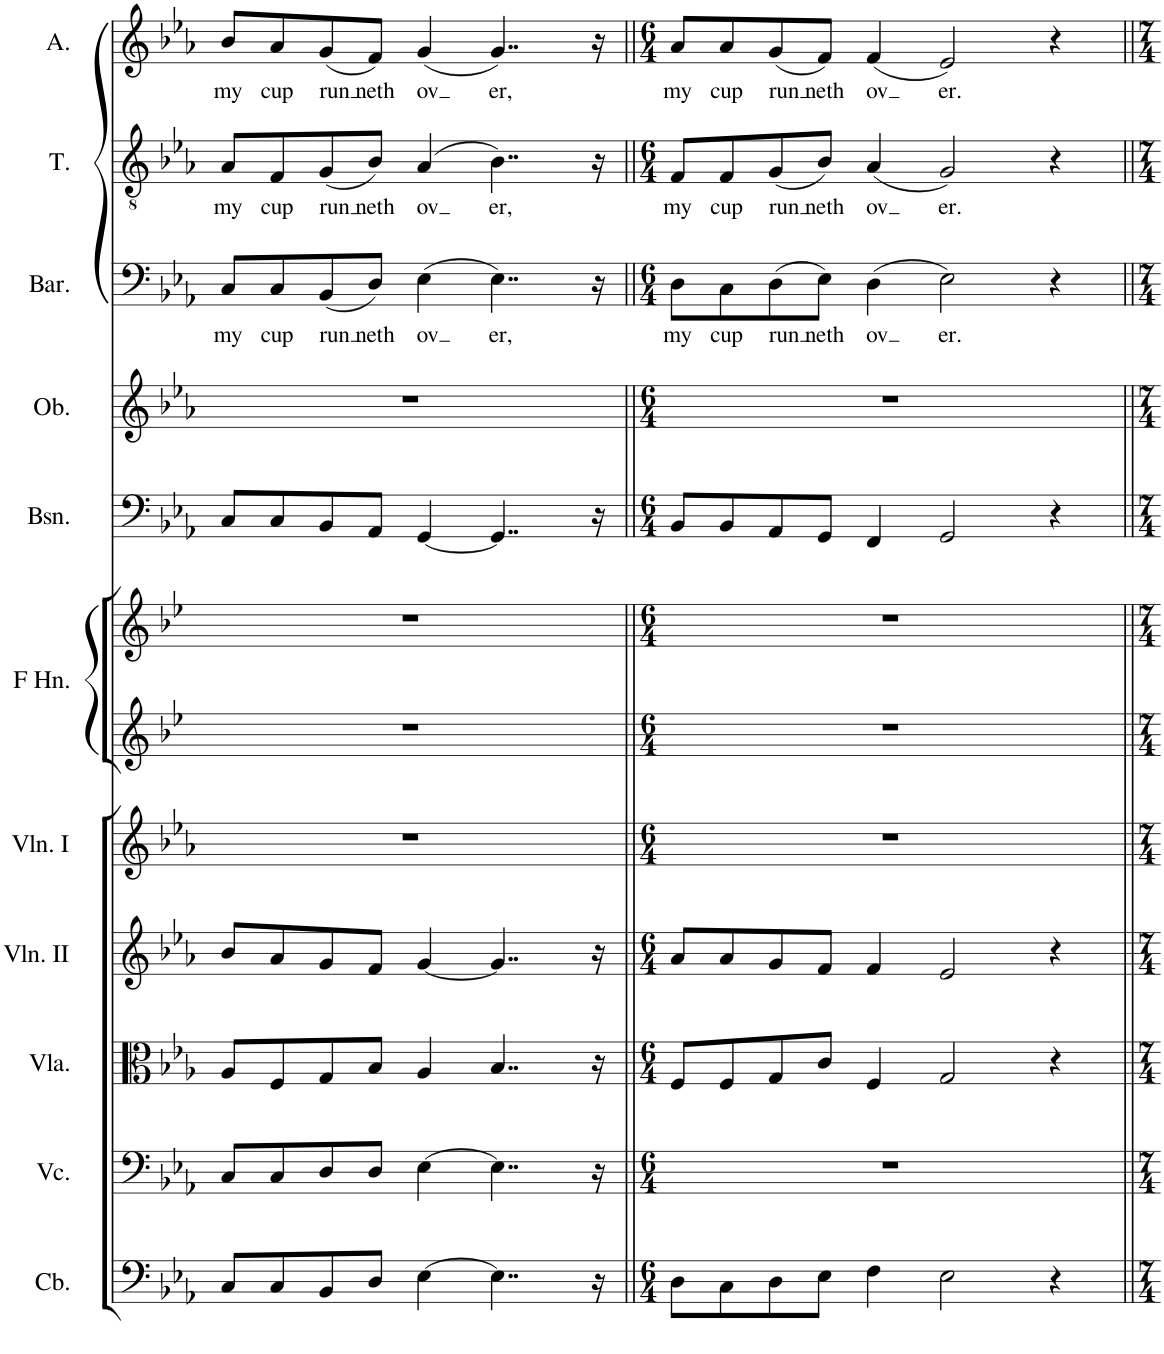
**kern	**kern	**kern	**kern	**kern	**kern	**kern	**kern	**kern	**kern	**text	**kern	**text	**kern	**text
*part11	*part10	*part9	*part8	*part7	*part6	*part6	*part5	*part4	*part3	*part3	*part2	*part2	*part1	*part1
*staff12	*staff11	*staff10	*staff9	*staff8	*staff7	*staff6	*staff5	*staff4	*staff3	*staff3	*staff2	*staff2	*staff1	*staff1
*I"Contrabasses	*I"Violoncellos	*I"Violas	*I"Violins II	*I"Violins I	*I"Horns in F	*	*I"Bassoons	*I"Oboes	*I"Baritone	*	*I"Tenor	*	*I"Alto	*
*I'Cb.	*I'Vc.	*I'Vla.	*I'Vln. II	*I'Vln. I	*	*	*I'Bsn.	*I'Ob.	*I'Bar.	*	*I'T.	*	*I'A.	*
!!LO:PB:g=z
*clefF4	*clefF4	*clefC3	*clefG2	*clefG2	*clefG2	*clefG2	*clefF4	*clefG2	*clefF4	*	*clefGv2	*	*clefG2	*
*Trd7c12	*	*	*	*	*Trd4c7	*Trd4c7	*	*	*	*	*	*	*	*
*k[b-e-a-]	*k[b-e-a-]	*k[b-e-a-]	*k[b-e-a-]	*k[b-e-a-]	*k[b-e-]	*k[b-e-]	*k[b-e-a-]	*k[b-e-a-]	*k[b-e-a-]	*	*k[b-e-a-]	*	*k[b-e-a-]	*
*M5/4	*M5/4	*M5/4	*M5/4	*M5/4	*M5/4	*M5/4	*M5/4	*M5/4	*M5/4	*	*M5/4	*	*M5/4	*
=48	=48	=48	=48	=48	=48	=48	=48	=48	=48	=48	=48	=48	=48	=48
!	!	!	!	!	!	!	!	!	!	!LO:LY:b	!	!LO:LY:b	!	!LO:LY:b
8C/L	8C/L	8A-/L	8b-/L	4%5r	4%5r	4%5r	8C/L	4%5r	8C/L	my	8A-/L	my	8b-/L	my
!	!	!	!	!	!	!	!	!	!	!LO:LY:b	!	!LO:LY:b	!	!LO:LY:b
8C/	8C/	8F/	8a-/	.	.	.	8C/	.	8C/	cup	8F/	cup	8a-/	cup
!	!	!	!	!	!	!	!	!	!	!LO:LY:b	!	!LO:LY:b	!	!LO:LY:b
8BB-/	8D/	8G/	8g/	.	.	.	8BB-/	.	(8BB-/	run	(8G/	run	(8g/	run
!	!	!	!	!	!	!	!	!	!	!LO:LY:b	!	!LO:LY:b	!	!LO:LY:b
8D/J	8D/J	8B-/J	8f/J	.	.	.	8AA-/J	.	8D/J)	neth	8B-/J)	neth	8f/J)	neth
!	!	!	!	!	!	!	!	!	!	!LO:LY:b	!	!LO:LY:b	!	!LO:LY:b
[4E-\	[4E-\	4A-/	[4g/	.	.	.	[4GG/	.	(4E-\	ov	(4A-/	ov	(4g/	ov
!	!	!	!	!	!	!	!	!	!	!LO:LY:b	!	!LO:LY:b	!	!LO:LY:b
4..E-\]	4..E-\]	4..B-/	4..g/]	.	.	.	4..GG/]	.	4..E-\)	er,	4..B-\)	er,	4..g/)	er,
16r	16r	16r	16r	.	.	.	16r	.	16r	.	16r	.	16r	.
=49||	=49||	=49||	=49||	=49||	=49||	=49||	=49||	=49||	=49||	=49||	=49||	=49||	=49||	=49||
*M6/4	*M6/4	*M6/4	*M6/4	*M6/4	*M6/4	*M6/4	*M6/4	*M6/4	*M6/4	*	*M6/4	*	*M6/4	*
!	!	!	!	!	!	!	!	!	!	!LO:LY:b	!	!LO:LY:b	!	!LO:LY:b
8D\L	1.r	8F/L	8a-/L	1.r	1.r	1.r	8BB-/L	1.r	8D\L	my	8F/L	my	8a-/L	my
!	!	!	!	!	!	!	!	!	!	!LO:LY:b	!	!LO:LY:b	!	!LO:LY:b
8C\	.	8F/	8a-/	.	.	.	8BB-/	.	8C\	cup	8F/	cup	8a-/	cup
!	!	!	!	!	!	!	!	!	!	!LO:LY:b	!	!LO:LY:b	!	!LO:LY:b
8D\	.	8G/	8g/	.	.	.	8AA-/	.	(8D\	run	(8G/	run	(8g/	run
!	!	!	!	!	!	!	!	!	!	!LO:LY:b	!	!LO:LY:b	!	!LO:LY:b
8E-\J	.	8c/J	8f/J	.	.	.	8GG/J	.	8E-\J)	neth	8B-/J)	neth	8f/J)	neth
!	!	!	!	!	!	!	!	!	!	!LO:LY:b	!	!LO:LY:b	!	!LO:LY:b
4F\	.	4F/	4f/	.	.	.	4FF/	.	(4D\	ov	(4A-/	ov	(4f/	ov
!	!	!	!	!	!	!	!	!	!	!LO:LY:b	!	!LO:LY:b	!	!LO:LY:b
2E-\	.	2G/	2e-/	.	.	.	2GG/	.	2E-\)	er.	2G/)	er.	2e-/)	er.
4r	.	4r	4r	.	.	.	4r	.	4r	.	4r	.	4r	.
=||	=||	=||	=||	=||	=||	=||	=||	=||	=||	=||	=||	=||	=||	=||
*-	*-	*-	*-	*-	*-	*-	*-	*-	*-	*-	*-	*-	*-	*-
